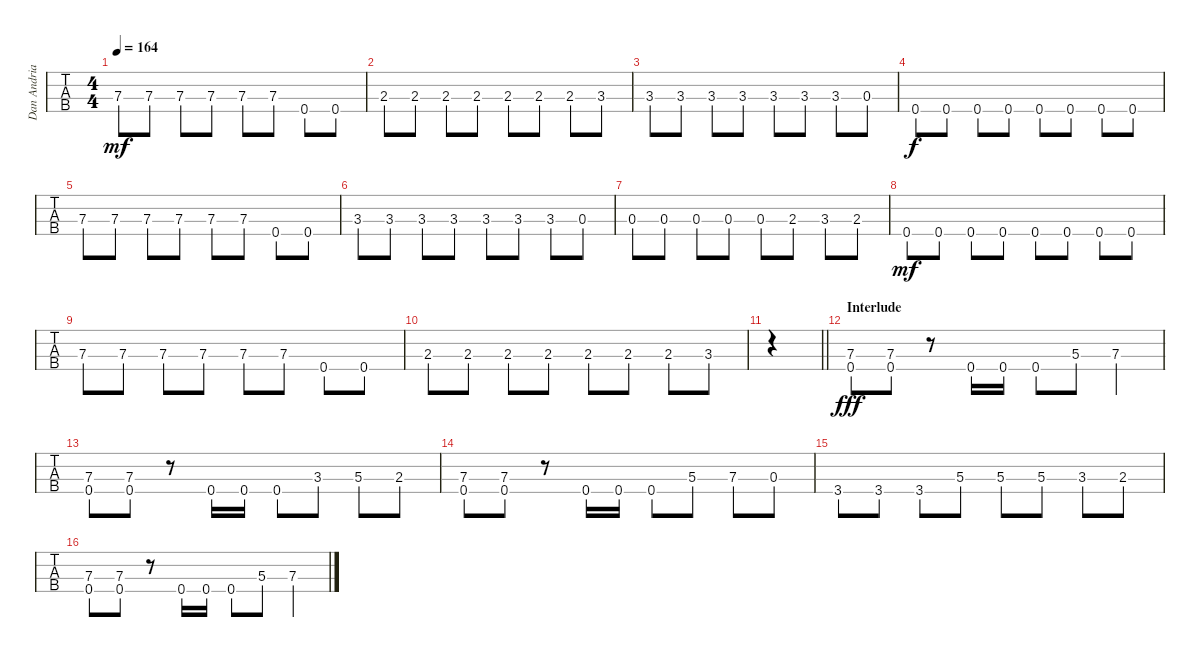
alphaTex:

\track ("Dan Andriano - Bass" "Dan Andria") {instrument electricbassfinger}
\staff {tabs}
\tuning (G2 D2 A1 E1) {hide}
\ts (4 4)
\tempo 164
\clef f4
\ks eminor
7.3.8{dy mf} 7.3.8 7.3.8 7.3.8 7.3.8 7.3.8 0.4.8 0.4.8 |
2.3.8 2.3.8 2.3.8 2.3.8 2.3.8 2.3.8 2.3.8 3.3.8 |
3.3.8 3.3.8 3.3.8 3.3.8 3.3.8 3.3.8 3.3.8 0.3.8 |
0.4.8{dy f} 0.4.8 0.4.8 0.4.8 0.4.8 0.4.8 0.4.8 0.4.8 |
7.3.8 7.3.8 7.3.8 7.3.8 7.3.8 7.3.8 0.4.8 0.4.8 |
3.3.8 3.3.8 3.3.8 3.3.8 3.3.8 3.3.8 3.3.8 0.3.8 |
0.3.8 0.3.8 0.3.8 0.3.8 0.3.8 2.3.8 3.3.8 2.3.8 |
0.4.8{dy mf} 0.4.8 0.4.8 0.4.8 0.4.8 0.4.8 0.4.8 0.4.8 |
7.3.8 7.3.8 7.3.8 7.3.8 7.3.8 7.3.8 0.4.8 0.4.8 |
2.3.8 2.3.8 2.3.8 2.3.8 2.3.8 2.3.8 2.3.8 3.3.8 |
\barLineRight lightlight
|
\section ("" "Interlude")
(7.3 0.4).8{dy fff} (7.3 0.4).8 r.8 0.4.16 0.4.16 0.4.8 5.3.8 7.3.4 |
(7.3 0.4).8 (7.3 0.4).8 r.8 0.4.16 0.4.16 0.4.8 3.3.8 5.3.8 2.3.8 |
(7.3 0.4).8 (7.3 0.4).8 r.8 0.4.16 0.4.16 0.4.8 5.3.8 7.3.8 0.3.8 |
3.4.8 3.4.8 3.4.8 5.3.8 5.3.8 5.3.8 3.3.8 2.3.8 |
(7.3 0.4).8 (7.3 0.4).8 r.8 0.4.16 0.4.16 0.4.8 5.3.8 7.3.4
